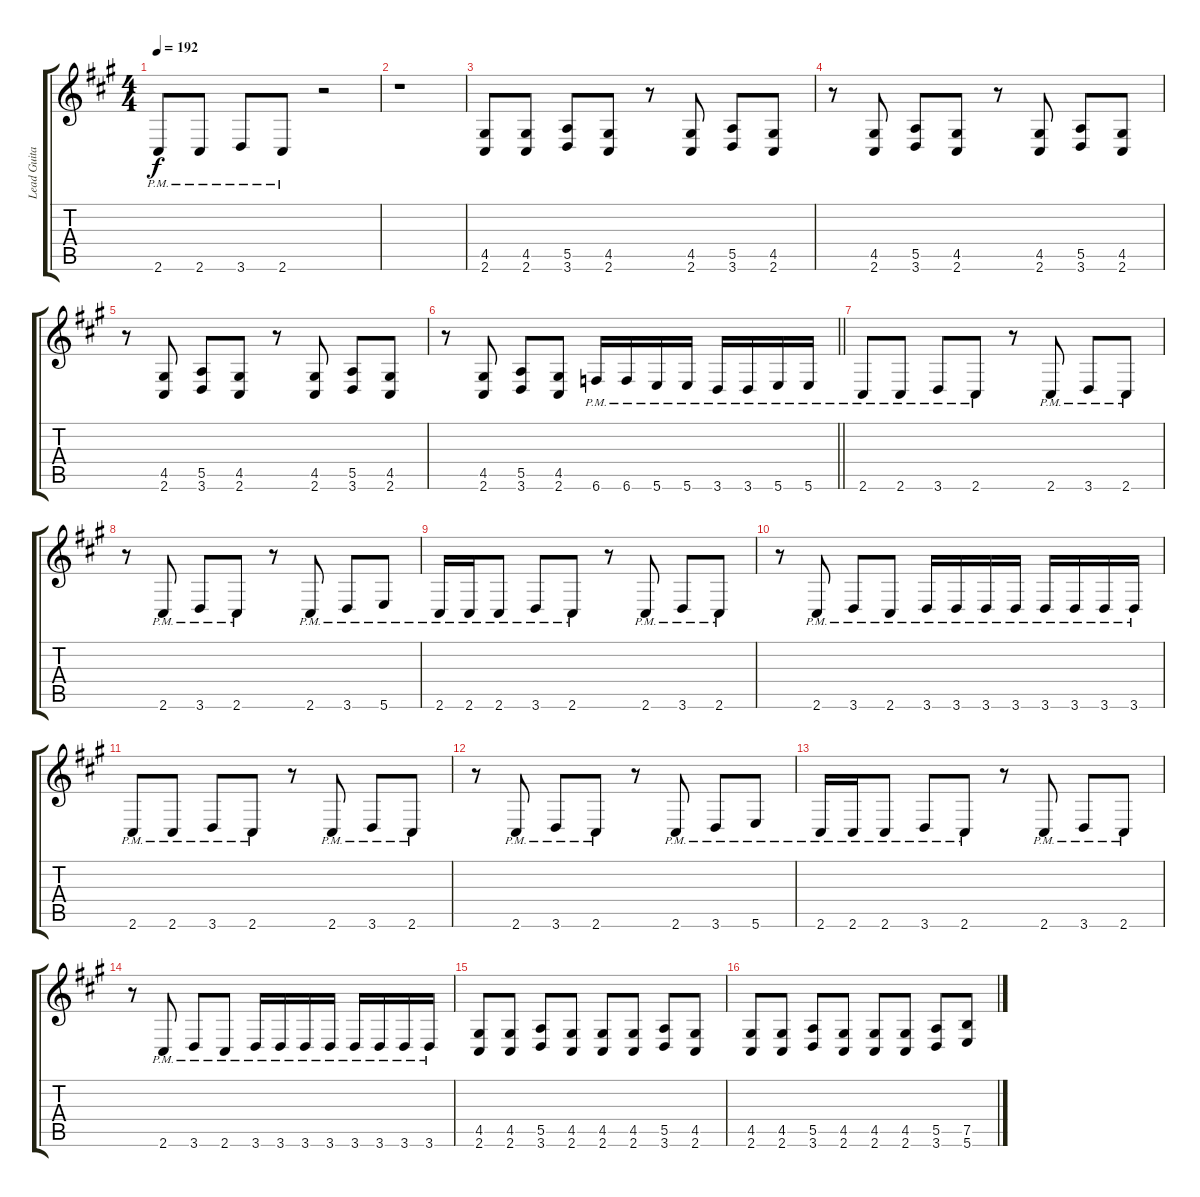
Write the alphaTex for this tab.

\track ("Lead Guitar" "Lead Guita") {instrument distortionguitar}
\staff {score tabs}
\tuning (B3 Gb3 D3 A2 E2 B1) {hide}
\ts (4 4)
\tempo 192
\clef g2
\ks f#minor
2.6{pm}.8{dy f} 2.6{pm}.8 3.6{pm}.8 2.6{pm}.8 r.2 |
r.1 |
(4.5 2.6).8 (4.5 2.6).8 (5.5 3.6).8 (4.5 2.6).8 r.8 (4.5 2.6).8 (5.5 3.6).8 (4.5 2.6).8 |
r.8 (4.5 2.6).8 (5.5 3.6).8 (4.5 2.6).8 r.8 (4.5 2.6).8 (5.5 3.6).8 (4.5 2.6).8 |
r.8 (4.5 2.6).8 (5.5 3.6).8 (4.5 2.6).8 r.8 (4.5 2.6).8 (5.5 3.6).8 (4.5 2.6).8 |
\barLineRight lightlight
r.8 (4.5 2.6).8 (5.5 3.6).8 (4.5 2.6).8 6.6{pm}.16 6.6{pm}.16 5.6{pm}.16 5.6{pm}.16 3.6{pm}.16 3.6{pm}.16 5.6{pm}.16 5.6{pm}.16 |
2.6{pm}.8 2.6{pm}.8 3.6{pm}.8 2.6{pm}.8 r.8 2.6{pm}.8 3.6{pm}.8 2.6{pm}.8 |
r.8 2.6{pm}.8 3.6{pm}.8 2.6{pm}.8 r.8 2.6{pm}.8 3.6{pm}.8 5.6{pm}.8 |
2.6{pm}.16 2.6{pm}.16 2.6{pm}.8 3.6{pm}.8 2.6{pm}.8 r.8 2.6{pm}.8 3.6{pm}.8 2.6{pm}.8 |
r.8 2.6{pm}.8 3.6{pm}.8 2.6{pm}.8 3.6{pm}.16 3.6{pm}.16 3.6{pm}.16 3.6{pm}.16 3.6{pm}.16 3.6{pm}.16 3.6{pm}.16 3.6{pm}.16 |
2.6{pm}.8 2.6{pm}.8 3.6{pm}.8 2.6{pm}.8 r.8 2.6{pm}.8 3.6{pm}.8 2.6{pm}.8 |
r.8 2.6{pm}.8 3.6{pm}.8 2.6{pm}.8 r.8 2.6{pm}.8 3.6{pm}.8 5.6{pm}.8 |
2.6{pm}.16 2.6{pm}.16 2.6{pm}.8 3.6{pm}.8 2.6{pm}.8 r.8 2.6{pm}.8 3.6{pm}.8 2.6{pm}.8 |
r.8 2.6{pm}.8 3.6{pm}.8 2.6{pm}.8 3.6{pm}.16 3.6{pm}.16 3.6{pm}.16 3.6{pm}.16 3.6{pm}.16 3.6{pm}.16 3.6{pm}.16 3.6{pm}.16 |
(4.5 2.6).8 (4.5 2.6).8 (5.5 3.6).8 (4.5 2.6).8 (4.5 2.6).8 (4.5 2.6).8 (5.5 3.6).8 (4.5 2.6).8 |
(4.5 2.6).8 (4.5 2.6).8 (5.5 3.6).8 (4.5 2.6).8 (4.5 2.6).8 (4.5 2.6).8 (5.5 3.6).8 (7.5 5.6).8
